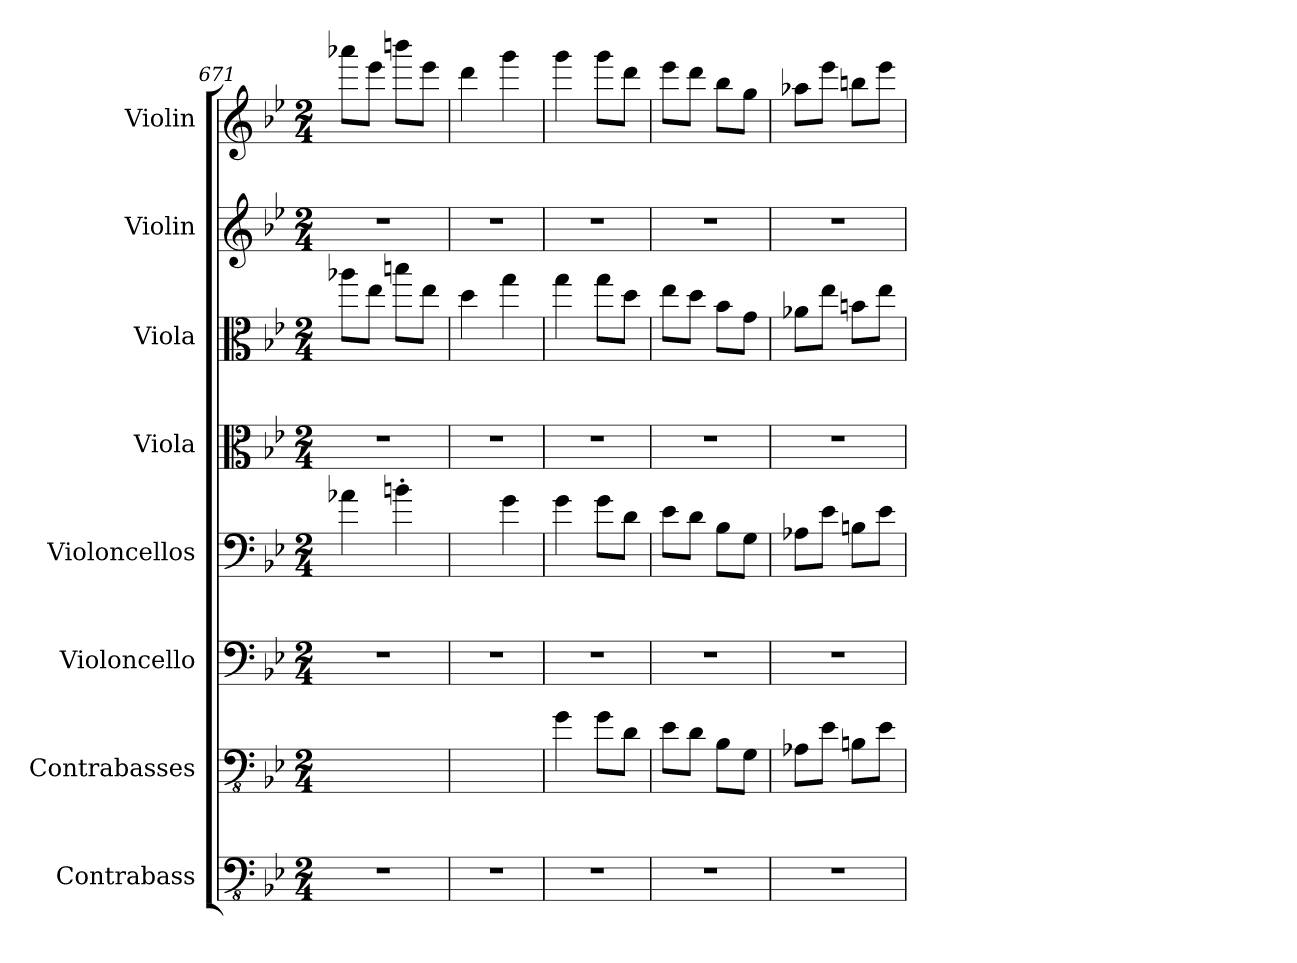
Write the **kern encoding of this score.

**kern	**kern	**kern	**kern	**kern	**kern	**kern	**kern
*part8	*part7	*part6	*part5	*part4	*part3	*part2	*part1
*staff8	*staff7	*staff6	*staff5	*staff4	*staff3	*staff2	*staff1
*I"Contrabass	*I"Contrabasses	*I"Violoncello	*I"Violoncellos	*I"Viola	*I"Viola	*I"Violin	*I"Violin
*I'Cb.	*I'Cbs.	*I'Vc.	*I'Vcs.	*I'Vla.	*I'Vla.	*I'Vln.	*I'Vln.
*clefFv4	*clefFv4	*clefF4	*clefF4	*clefC3	*clefC3	*clefG2	*clefG2
*ITrd7c12	*	*	*	*	*	*	*
*k[b-e-]	*k[b-e-]	*k[b-e-]	*k[b-e-]	*k[b-e-]	*k[b-e-]	*k[b-e-]	*k[b-e-]
*M2/4	*M2/4	*M2/4	*M2/4	*M2/4	*M2/4	*M2/4	*M2/4
=671	=671	=671	=671	=671	=671	=671	=671
2r	2ryy	2r	4a-X\	2r	8aa-X\L	2r	8aaa-X\L
.	.	.	.	.	8ee-\J	.	8eee-\J
.	.	.	4bn'\	.	8bbn\L	.	8bbbn\L
.	.	.	.	.	8ee-\J	.	8eee-\J
=672	=672	=672	=672	=672	=672	=672	=672
2r	2ryy	2r	4ryy	2r	4dd\	2r	4ddd\
.	.	.	4g\	.	4gg\	.	4ggg\
!!LO:PB:g=z
=673	=673	=673	=673	=673	=673	=673	=673
2r	4G\	2r	4g\	2r	4gg\	2r	4ggg\
.	8G\L	.	8g\L	.	8gg\L	.	8ggg\L
.	8D\J	.	8d\J	.	8dd\J	.	8ddd\J
=674	=674	=674	=674	=674	=674	=674	=674
2r	8E-\L	2r	8e-\L	2r	8ee-\L	2r	8eee-\L
.	8D\J	.	8d\J	.	8dd\J	.	8ddd\J
.	8BB-\L	.	8B-\L	.	8b-\L	.	8bb-\L
.	8GG\J	.	8G\J	.	8g\J	.	8gg\J
=675	=675	=675	=675	=675	=675	=675	=675
2r	8AA-X\L	2r	8A-X\L	2r	8a-X\L	2r	8aa-X\L
.	8E-\J	.	8e-\J	.	8ee-\J	.	8eee-\J
.	8BBn\L	.	8Bn\L	.	8bn\L	.	8bbn\L
.	8E-\J	.	8e-\J	.	8ee-\J	.	8eee-\J
=	=	=	=	=	=	=	=
*-	*-	*-	*-	*-	*-	*-	*-
